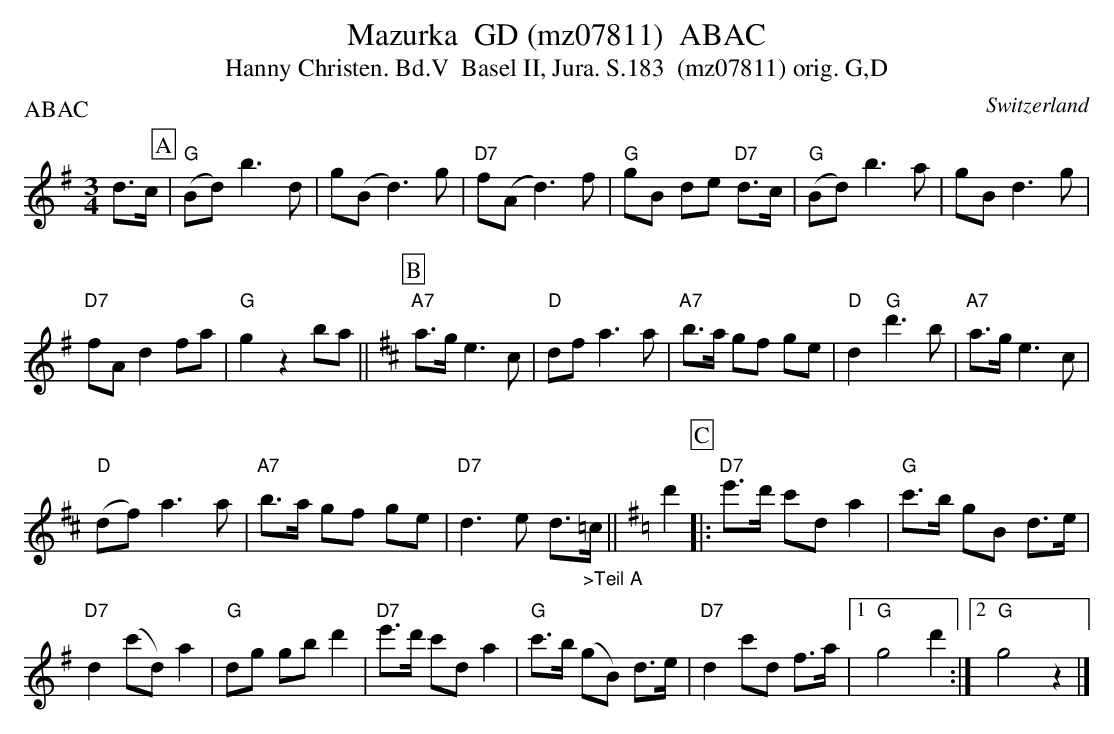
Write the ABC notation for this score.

X:1
T:Mazurka  GD (mz07811)  ABAC
T:Hanny Christen. Bd.V  Basel II, Jura. S.183  (mz07811) orig. G,D
P:ABAC
M:3/4
L:1/8
O:Switzerland
K:G major
d>c [P:A] | ("G"Bd) b3d | g(Bd3)g | "D7"f(Ad3)f | "G"gB de "D7"d>c | ("G"Bd) b3a | gB d3g |
"D7"fAd2fa | "G"g2z2ba || [K:D] [P:B] "A7"a>g e3c | "D"dfa3a | "A7"b>a gf ge | "D"d2"G"d'3b | "A7"a>ge3c |
("D"df)a3a | "A7"b>a gf ge | "D7"d3e d>"_>Teil A"=c || [K:G]  d'2[P:C] |: "D7"e'>d' c'da2 | "G"c'>b gB d>e |
"D7"d2(c'd)a2 | "G"dg gbd'2 | "D7"e'>d' c'da2 | "G"c'>b (gB) d>e | "D7"d2c'd f>a |1 "G"g4d'2 :|2 "G"g4z2 |]
W:
